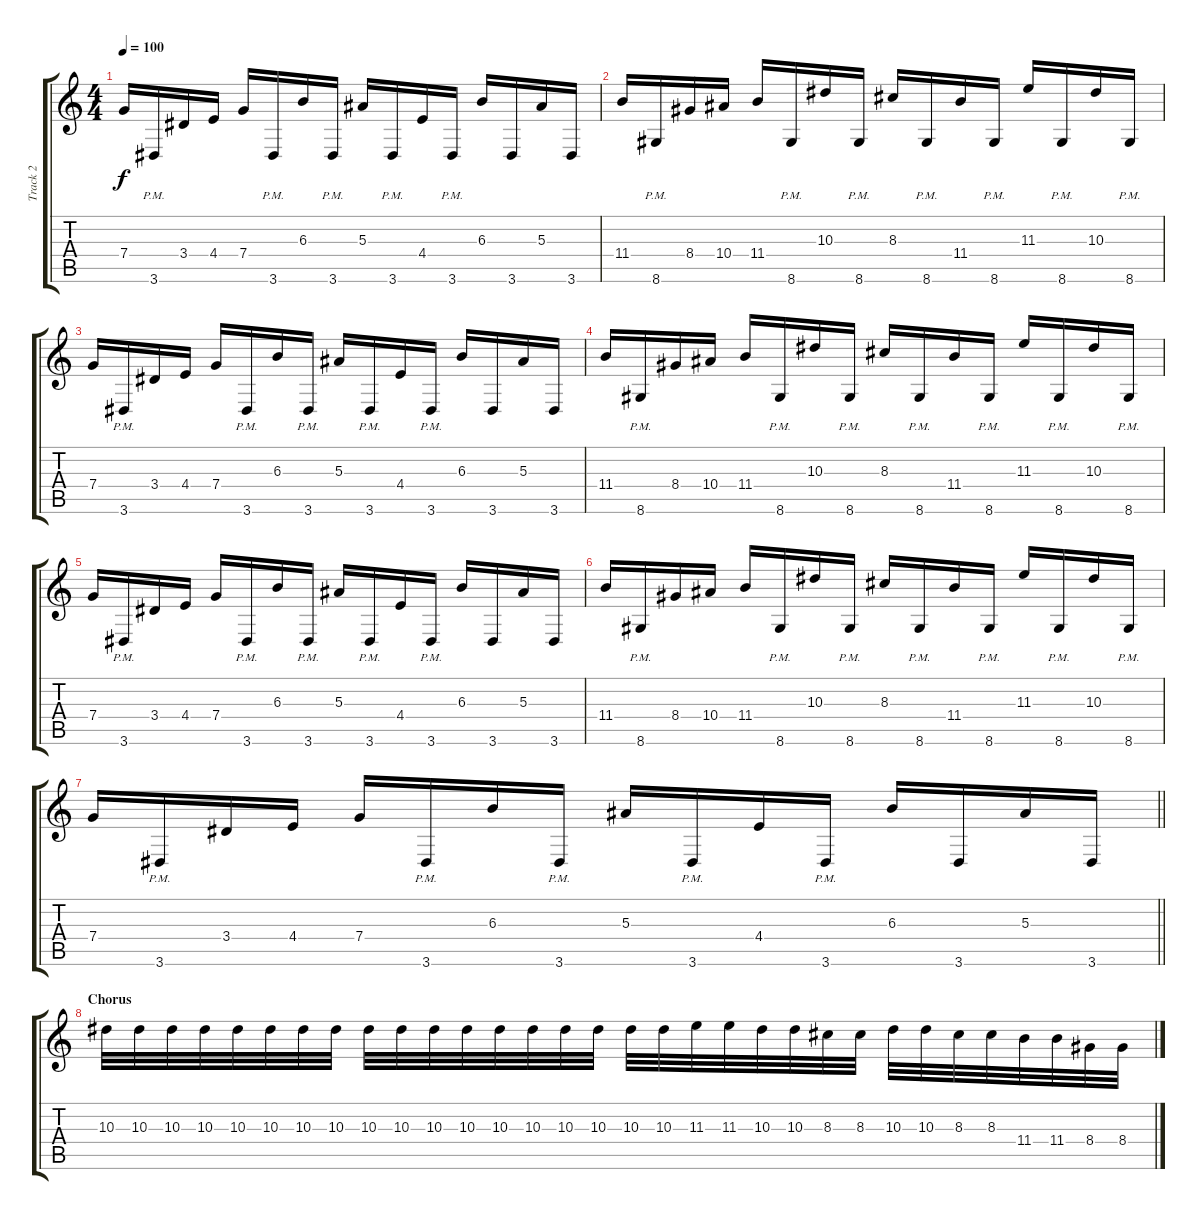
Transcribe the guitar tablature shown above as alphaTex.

\track ("Track 2" "Track 2") {instrument distortionguitar}
\staff {score tabs}
\tuning (D4 A3 F3 C3 G2 C2) {hide}
\ts (4 4)
\tempo 100
\clef g2
\ks c
7.4.16{dy f} 3.6{pm}.16 3.4.16 4.4.16 7.4.16 3.6{pm}.16 6.3.16 3.6{pm}.16 5.3.16 3.6{pm}.16 4.4.16 3.6{pm}.16 6.3.16 3.6.16 5.3.16 3.6.16 |
11.4.16 8.6{pm}.16 8.4.16 10.4.16 11.4.16 8.6{pm}.16 10.3.16 8.6{pm}.16 8.3.16 8.6{pm}.16 11.4.16 8.6{pm}.16 11.3.16 8.6{pm}.16 10.3.16 8.6{pm}.16 |
7.4.16 3.6{pm}.16 3.4.16 4.4.16 7.4.16 3.6{pm}.16 6.3.16 3.6{pm}.16 5.3.16 3.6{pm}.16 4.4.16 3.6{pm}.16 6.3.16 3.6.16 5.3.16 3.6.16 |
11.4.16 8.6{pm}.16 8.4.16 10.4.16 11.4.16 8.6{pm}.16 10.3.16 8.6{pm}.16 8.3.16 8.6{pm}.16 11.4.16 8.6{pm}.16 11.3.16 8.6{pm}.16 10.3.16 8.6{pm}.16 |
7.4.16 3.6{pm}.16 3.4.16 4.4.16 7.4.16 3.6{pm}.16 6.3.16 3.6{pm}.16 5.3.16 3.6{pm}.16 4.4.16 3.6{pm}.16 6.3.16 3.6.16 5.3.16 3.6.16 |
11.4.16 8.6{pm}.16 8.4.16 10.4.16 11.4.16 8.6{pm}.16 10.3.16 8.6{pm}.16 8.3.16 8.6{pm}.16 11.4.16 8.6{pm}.16 11.3.16 8.6{pm}.16 10.3.16 8.6{pm}.16 |
\barLineRight lightlight
7.4.16 3.6{pm}.16 3.4.16 4.4.16 7.4.16 3.6{pm}.16 6.3.16 3.6{pm}.16 5.3.16 3.6{pm}.16 4.4.16 3.6{pm}.16 6.3.16 3.6.16 5.3.16 3.6.16 |
\section ("" "Chorus")
10.3.32 10.3.32 10.3.32 10.3.32 10.3.32 10.3.32 10.3.32 10.3.32 10.3.32 10.3.32 10.3.32 10.3.32 10.3.32 10.3.32 10.3.32 10.3.32 10.3.32 10.3.32 11.3.32 11.3.32 10.3.32 10.3.32 8.3.32 8.3.32 10.3.32 10.3.32 8.3.32 8.3.32 11.4.32 11.4.32 8.4.32 8.4.32
